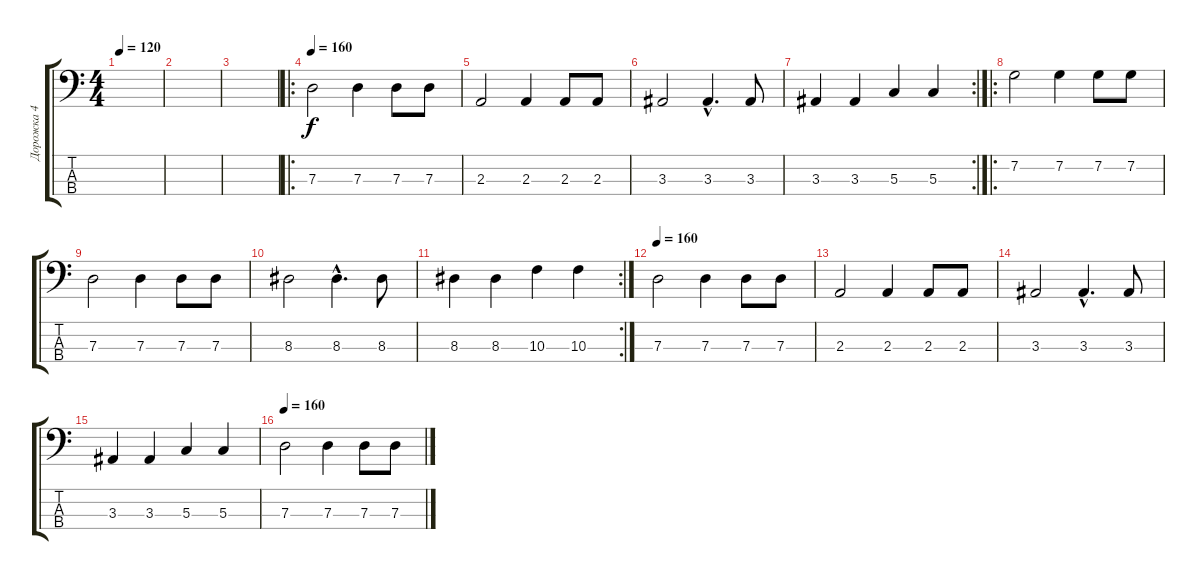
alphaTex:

\track ("Дорожка 4" "Дорожка 4") {instrument electricbassfinger}
\staff {score tabs}
\tuning (F2 C2 G1 D1) {hide}
\ts (4 4)
\tempo 120
\clef f4
\ks c
|
|
|
\ro
\tempo 160
7.3.2 7.3.4 7.3.8 7.3.8 |
2.3.2 2.3.4 2.3.8 2.3.8 |
3.3.2 3.3{hac}.4{d} 3.3.8 |
\rc 2
3.3.4 3.3.4 5.3.4 5.3.4 |
\ro
7.2.2 7.2.4 7.2.8 7.2.8 |
7.3.2 7.3.4 7.3.8 7.3.8 |
8.3.2 8.3{hac}.4{d} 8.3.8 |
\rc 2
8.3.4 8.3.4 10.3.4 10.3.4 |
\tempo 160
7.3.2 7.3.4 7.3.8 7.3.8 |
2.3.2 2.3.4 2.3.8 2.3.8 |
3.3.2 3.3{hac}.4{d} 3.3.8 |
3.3.4 3.3.4 5.3.4 5.3.4 |
\tempo 160
7.3.2 7.3.4 7.3.8 7.3.8
